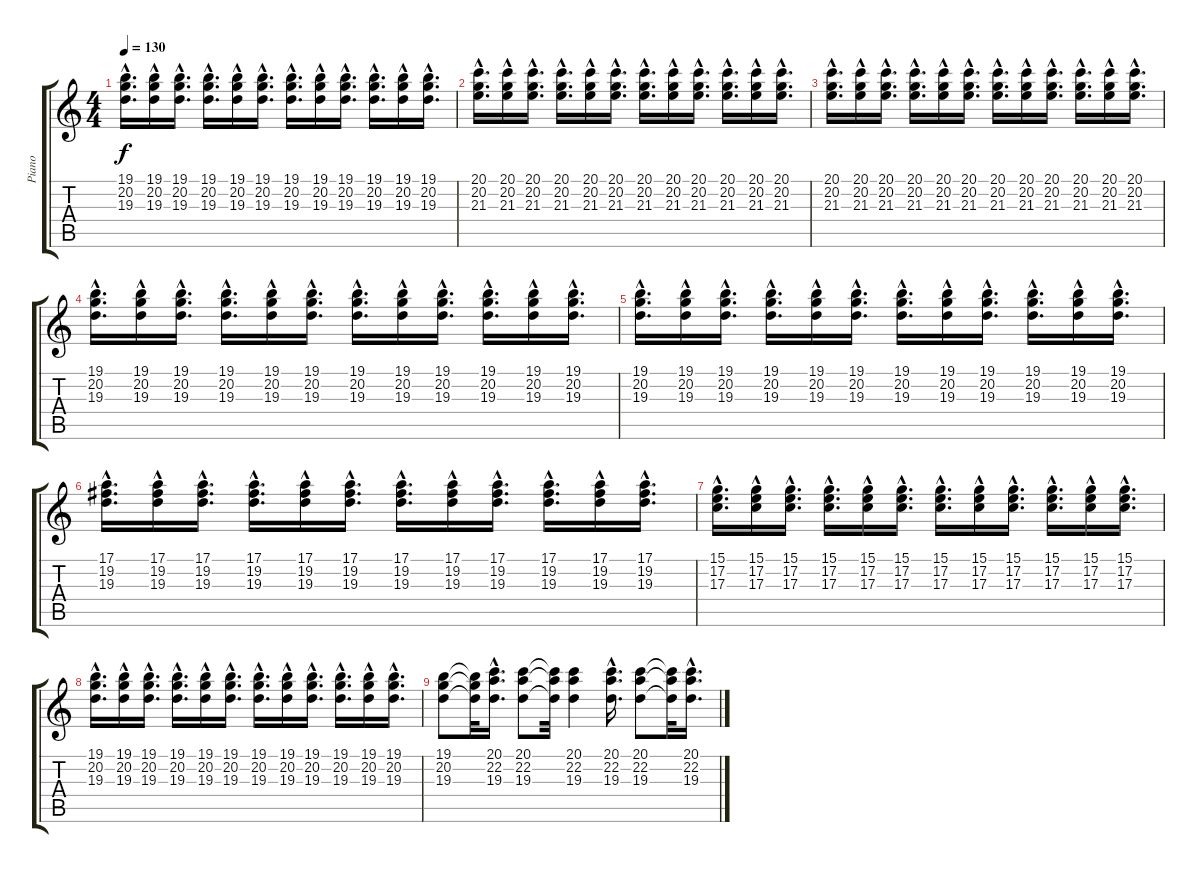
\track ("Piano" "Piano") {instrument acousticgrandpiano}
\staff {score tabs}
\tuning (E4 B3 G3 D3 A2 E2) {hide}
\ts (4 4)
\tempo 130
\clef g2
\ks c
(19.1{hac} 20.2{hac} 19.3{hac}).16{d dy f} (19.1{hac} 20.2{hac} 19.3{hac}).16 (19.1{hac} 20.2{hac} 19.3{hac}).16{d} (19.1{hac} 20.2{hac} 19.3{hac}).16{d} (19.1{hac} 20.2{hac} 19.3{hac}).16 (19.1{hac} 20.2{hac} 19.3{hac}).16{d} (19.1{hac} 20.2{hac} 19.3{hac}).16{d} (19.1{hac} 20.2{hac} 19.3{hac}).16 (19.1{hac} 20.2{hac} 19.3{hac}).16{d} (19.1{hac} 20.2{hac} 19.3{hac}).16{d} (19.1{hac} 20.2{hac} 19.3{hac}).16 (19.1{hac} 20.2{hac} 19.3{hac}).16{d} |
(20.1{hac} 20.2{hac} 21.3{hac}).16{d} (20.1{hac} 20.2{hac} 21.3{hac}).16 (20.1{hac} 20.2{hac} 21.3{hac}).16{d} (20.1{hac} 20.2{hac} 21.3{hac}).16{d} (20.1{hac} 20.2{hac} 21.3{hac}).16 (20.1{hac} 20.2{hac} 21.3{hac}).16{d} (20.1{hac} 20.2{hac} 21.3{hac}).16{d} (20.1{hac} 20.2{hac} 21.3{hac}).16 (20.1{hac} 20.2{hac} 21.3{hac}).16{d} (20.1{hac} 20.2{hac} 21.3{hac}).16{d} (20.1{hac} 20.2{hac} 21.3{hac}).16 (20.1{hac} 20.2{hac} 21.3{hac}).16{d} |
(20.1{hac} 20.2{hac} 21.3{hac}).16{d} (20.1{hac} 20.2{hac} 21.3{hac}).16 (20.1{hac} 20.2{hac} 21.3{hac}).16{d} (20.1{hac} 20.2{hac} 21.3{hac}).16{d} (20.1{hac} 20.2{hac} 21.3{hac}).16 (20.1{hac} 20.2{hac} 21.3{hac}).16{d} (20.1{hac} 20.2{hac} 21.3{hac}).16{d} (20.1{hac} 20.2{hac} 21.3{hac}).16 (20.1{hac} 20.2{hac} 21.3{hac}).16{d} (20.1{hac} 20.2{hac} 21.3{hac}).16{d} (20.1{hac} 20.2{hac} 21.3{hac}).16 (20.1{hac} 20.2{hac} 21.3{hac}).16{d} |
(19.1{hac} 20.2{hac} 19.3{hac}).16{d} (19.1{hac} 20.2{hac} 19.3{hac}).16 (19.1{hac} 20.2{hac} 19.3{hac}).16{d} (19.1{hac} 20.2{hac} 19.3{hac}).16{d} (19.1{hac} 20.2{hac} 19.3{hac}).16 (19.1{hac} 20.2{hac} 19.3{hac}).16{d} (19.1{hac} 20.2{hac} 19.3{hac}).16{d} (19.1{hac} 20.2{hac} 19.3{hac}).16 (19.1{hac} 20.2{hac} 19.3{hac}).16{d} (19.1{hac} 20.2{hac} 19.3{hac}).16{d} (19.1{hac} 20.2{hac} 19.3{hac}).16 (19.1{hac} 20.2{hac} 19.3{hac}).16{d} |
(19.1{hac} 20.2{hac} 19.3{hac}).16{d volume 10} (19.1{hac} 20.2{hac} 19.3{hac}).16{volume 10} (19.1{hac} 20.2{hac} 19.3{hac}).16{d volume 10} (19.1{hac} 20.2{hac} 19.3{hac}).16{d volume 10} (19.1{hac} 20.2{hac} 19.3{hac}).16{volume 10} (19.1{hac} 20.2{hac} 19.3{hac}).16{d volume 10} (19.1{hac} 20.2{hac} 19.3{hac}).16{d volume 9} (19.1{hac} 20.2{hac} 19.3{hac}).16{volume 9} (19.1{hac} 20.2{hac} 19.3{hac}).16{d volume 9} (19.1{hac} 20.2{hac} 19.3{hac}).16{d volume 9} (19.1{hac} 20.2{hac} 19.3{hac}).16{volume 9} (19.1{hac} 20.2{hac} 19.3{hac}).16{d volume 8} |
(17.1{hac} 19.2{hac} 19.3{hac}).16{d volume 8} (17.1{hac} 19.2{hac} 19.3{hac}).16{volume 8} (17.1{hac} 19.2{hac} 19.3{hac}).16{d volume 8} (17.1{hac} 19.2{hac} 19.3{hac}).16{d volume 8} (17.1{hac} 19.2{hac} 19.3{hac}).16{volume 8} (17.1{hac} 19.2{hac} 19.3{hac}).16{d volume 8} (17.1{hac} 19.2{hac} 19.3{hac}).16{d volume 7} (17.1{hac} 19.2{hac} 19.3{hac}).16{volume 7} (17.1{hac} 19.2{hac} 19.3{hac}).16{d volume 7} (17.1{hac} 19.2{hac} 19.3{hac}).16{d volume 7} (17.1{hac} 19.2{hac} 19.3{hac}).16{volume 7} (17.1{hac} 19.2{hac} 19.3{hac}).16{d volume 6} |
(15.1{hac} 17.2{hac} 17.3{hac}).16{d volume 6} (15.1{hac} 17.2{hac} 17.3{hac}).16{volume 6} (15.1{hac} 17.2{hac} 17.3{hac}).16{d volume 6} (15.1{hac} 17.2{hac} 17.3{hac}).16{d volume 6} (15.1{hac} 17.2{hac} 17.3{hac}).16{volume 6} (15.1{hac} 17.2{hac} 17.3{hac}).16{d volume 5} (15.1{hac} 17.2{hac} 17.3{hac}).16{d volume 5} (15.1{hac} 17.2{hac} 17.3{hac}).16{volume 5} (15.1{hac} 17.2{hac} 17.3{hac}).16{d volume 5} (15.1{hac} 17.2{hac} 17.3{hac}).16{d volume 5} (15.1{hac} 17.2{hac} 17.3{hac}).16{volume 4} (15.1{hac} 17.2{hac} 17.3{hac}).16{d volume 4} |
(19.1{hac} 20.2{hac} 19.3{hac}).16{d volume 4} (19.1{hac} 20.2{hac} 19.3{hac}).16{volume 4} (19.1{hac} 20.2{hac} 19.3{hac}).16{d volume 4} (19.1{hac} 20.2{hac} 19.3{hac}).16{d volume 4} (19.1{hac} 20.2{hac} 19.3{hac}).16{volume 4} (19.1{hac} 20.2{hac} 19.3{hac}).16{d volume 3} (19.1{hac} 20.2{hac} 19.3{hac}).16{d volume 3} (19.1{hac} 20.2{hac} 19.3{hac}).16{volume 3} (19.1{hac} 20.2{hac} 19.3{hac}).16{d volume 3} (19.1{hac} 20.2{hac} 19.3{hac}).16{d volume 3} (19.1{hac} 20.2{hac} 19.3{hac}).16{volume 2} (19.1{hac} 20.2{hac} 19.3{hac}).16{d volume 2} |
(19.1 20.2 19.3).8{volume 2} (19.1{t} 20.2{t} 19.3{t}).32 (20.1{hac} 22.2{hac} 19.3{hac}).16{d volume 2} (20.1 22.2 19.3).8{volume 2} (20.1{t} 22.2{t} 19.3{t}).32 (20.1 22.2 19.3).4{volume 1} (20.1{hac} 22.2{hac} 19.3{hac}).16{d volume 1} (20.1 22.2 19.3).8{volume 1} (20.1{t} 22.2{t} 19.3{t}).32 (20.1{hac} 22.2{hac} 19.3{hac}).16{d volume 0}
